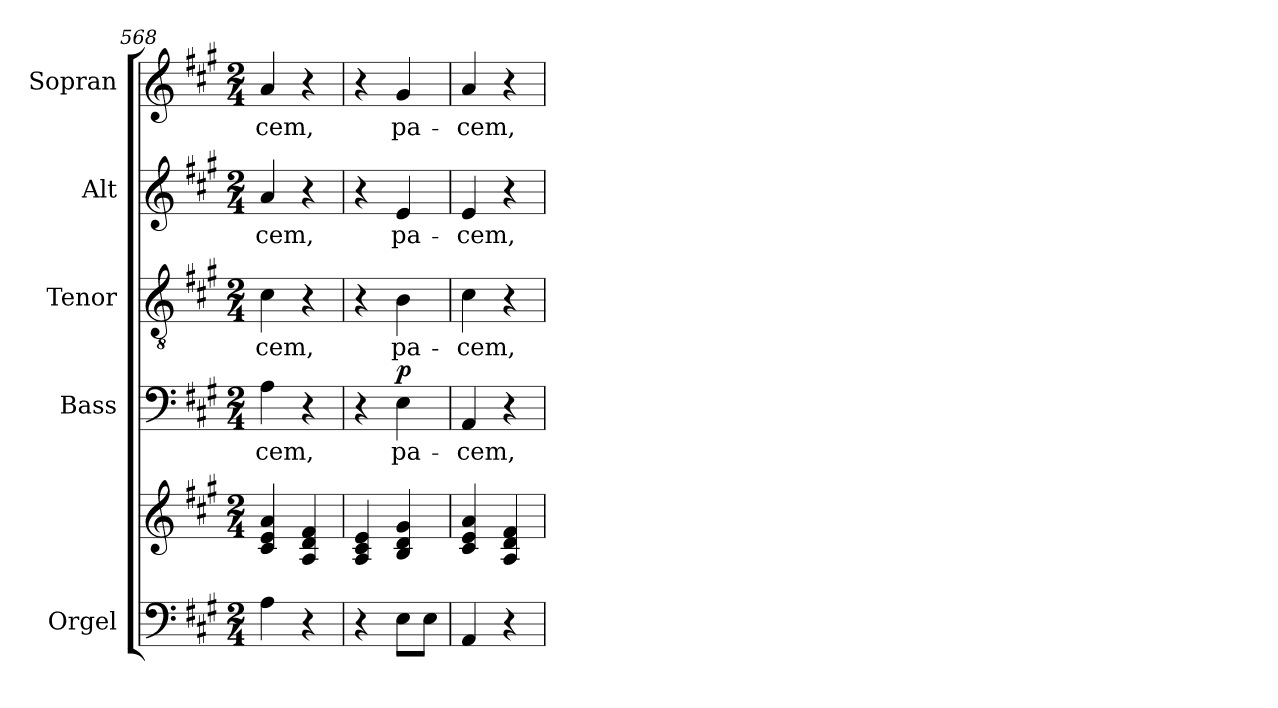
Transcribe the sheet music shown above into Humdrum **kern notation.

**kern	**kern	**kern	**text	**dynam	**kern	**text	**kern	**text	**kern	**text
*part5	*part5	*part4	*part4	*part4	*part3	*part3	*part2	*part2	*part1	*part1
*staff6	*staff5	*staff4	*staff4	*staff4	*staff3	*staff3	*staff2	*staff2	*staff1	*staff1
*I"Orgel	*	*I"Bass	*	*	*I"Tenor	*	*I"Alt	*	*I"Sopran	*
*I'Org.	*	*I'B.	*	*	*I'T.	*	*I'A.	*	*I'S.	*
*clefF4	*clefG2	*clefF4	*	*	*clefGv2	*	*clefG2	*	*clefG2	*
*k[f#c#g#]	*k[f#c#g#]	*k[f#c#g#]	*	*	*k[f#c#g#]	*	*k[f#c#g#]	*	*k[f#c#g#]	*
*A:	*A:	*A:	*	*	*A:	*	*A:	*	*A:	*
*M2/4	*M2/4	*M2/4	*	*	*M2/4	*	*M2/4	*	*M2/4	*
=568	=568	=568	=568	=568	=568	=568	=568	=568	=568	=568
!	!	!	!LO:LY:b	!	!	!LO:LY:b	!	!LO:LY:b	!	!LO:LY:b
4A\	4c#/ 4e/ 4a/	4A\	-cem,	.	4c#\	-cem,	4a/	-cem,	4a/	-cem,
4r	4A/ 4d/ 4f#/	4r	.	.	4r	.	4r	.	4r	.
=569	=569	=569	=569	=569	=569	=569	=569	=569	=569	=569
4r	4A/ 4c#/ 4e/	4r	.	.	4r	.	4r	.	4r	.
!	!	!	!LO:LY:b	!LO:DY:a	!	!LO:LY:b	!	!LO:LY:b	!	!LO:LY:b
8E\L	4B/ 4d/ 4g#/	4E\	pa-	p	4B\	pa-	4e/	pa-	4g#/	pa-
8E\J	.	.	.	.	.	.	.	.	.	.
=570	=570	=570	=570	=570	=570	=570	=570	=570	=570	=570
!	!	!	!LO:LY:b	!	!	!LO:LY:b	!	!LO:LY:b	!	!LO:LY:b
4AA/	4c#/ 4e/ 4a/	4AA/	-cem,	.	4c#\	-cem,	4e/	-cem,	4a/	-cem,
4r	4A/ 4d/ 4f#/	4r	.	.	4r	.	4r	.	4r	.
=	=	=	=	=	=	=	=	=	=	=
*-	*-	*-	*-	*-	*-	*-	*-	*-	*-	*-
